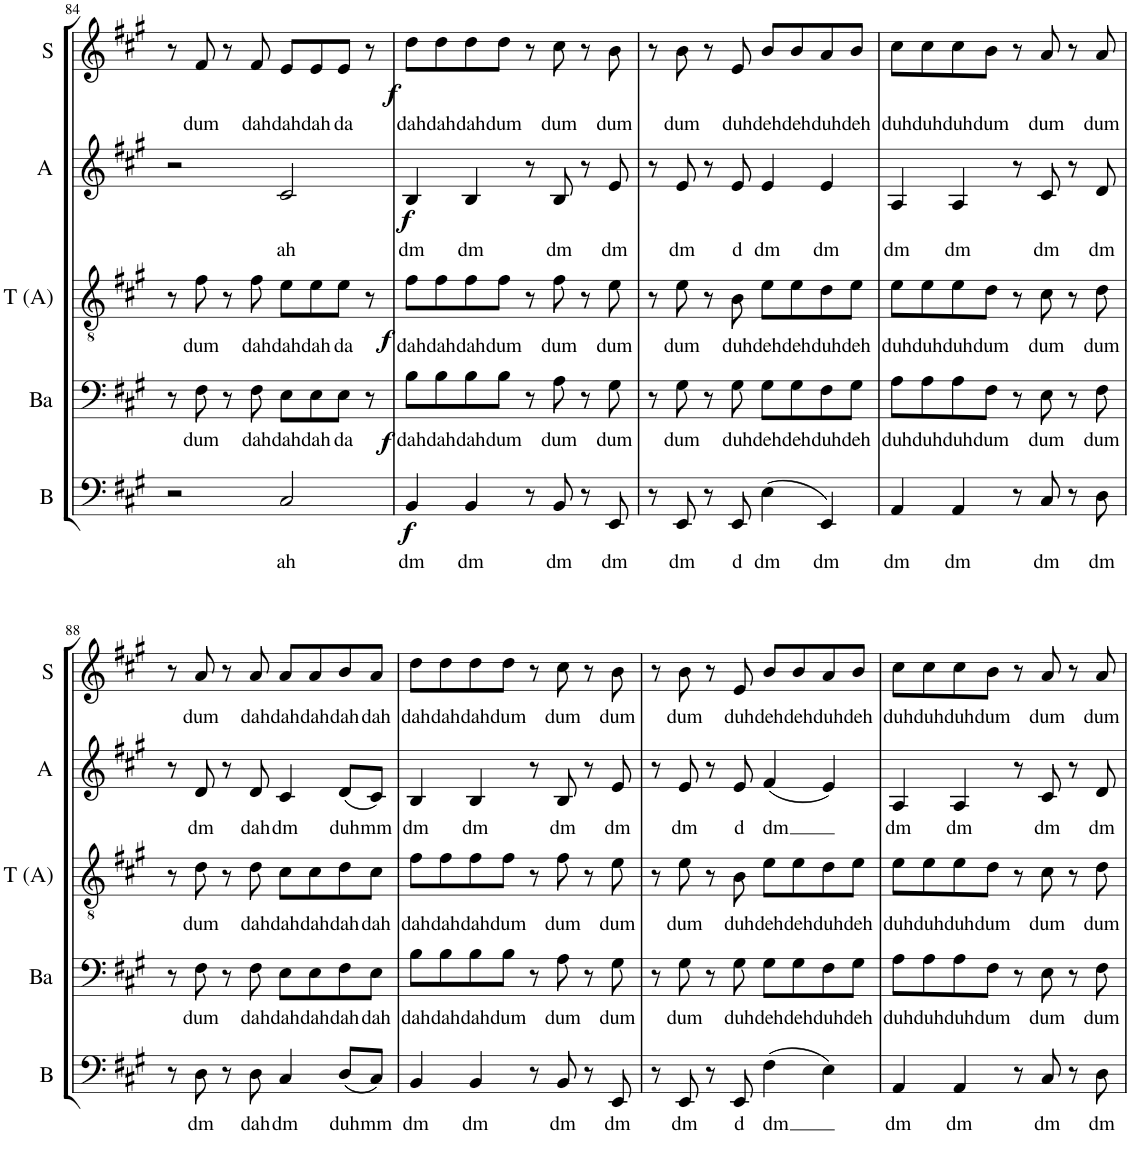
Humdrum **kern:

**kern	**text	**dynam	**kern	**text	**dynam	**kern	**text	**dynam	**kern	**text	**dynam	**kern	**text	**dynam
*part5	*part5	*part5	*part4	*part4	*part4	*part3	*part3	*part3	*part2	*part2	*part2	*part1	*part1	*part1
*staff5	*staff5	*staff5	*staff4	*staff4	*staff4	*staff3	*staff3	*staff3	*staff2	*staff2	*staff2	*staff1	*staff1	*staff1
*I"Bas	*	*	*I"Bariton	*	*	*I"Tenor (Alt)	*	*	*I"Alt	*	*	*I"Sopraan	*	*
*I'B	*	*	*I'Ba	*	*	*I'T (A)	*	*	*I'A	*	*	*I'S	*	*
!!LO:PB:g=z
*clefF4	*	*	*clefF4	*	*	*clefGv2	*	*	*clefG2	*	*	*clefG2	*	*
*k[f#c#g#]	*	*	*k[f#c#g#]	*	*	*k[f#c#g#]	*	*	*k[f#c#g#]	*	*	*k[f#c#g#]	*	*
*M4/4	*	*	*M4/4	*	*	*M4/4	*	*	*M4/4	*	*	*M4/4	*	*
=84	=84	=84	=84	=84	=84	=84	=84	=84	=84	=84	=84	=84	=84	=84
2r	.	.	8r	.	.	8r	.	.	2r	.	.	8r	.	.
!	!	!	!	!LO:LY:b	!	!	!LO:LY:b	!	!	!	!	!	!LO:LY:b	!
.	.	.	8F#\	dum	.	8f#\	dum	.	.	.	.	8f#/	dum	.
.	.	.	8r	.	.	8r	.	.	.	.	.	8r	.	.
!	!	!	!	!LO:LY:b	!	!	!LO:LY:b	!	!	!	!	!	!LO:LY:b	!
.	.	.	8F#\	dah	.	8f#\	dah	.	.	.	.	8f#/	dah	.
!	!LO:LY:b	!LO:DY:b	!	!LO:LY:b	!	!	!LO:LY:b	!	!	!LO:LY:b	!LO:DY:b	!	!LO:LY:b	!
2C#/	ah	f	8E\L	dah	.	8e\L	dah	.	2c#/	ah	f	8e/L	dah	.
!	!	!	!	!LO:LY:b	!	!	!LO:LY:b	!	!	!	!	!	!LO:LY:b	!
.	.	.	8E\	dah	.	8e\	dah	.	.	.	.	8e/	dah	.
!	!	!	!	!LO:LY:b	!	!	!LO:LY:b	!	!	!	!	!	!LO:LY:b	!
.	.	.	8E\J	da	.	8e\J	da	.	.	.	.	8e/J	da	.
!	!	!	!	!	!LO:DY:b	!	!	!LO:DY:b	!	!	!	!	!	!LO:DY:b
.	.	.	8r	.	f	8r	.	f	.	.	.	8r	.	f
=85	=85	=85	=85	=85	=85	=85	=85	=85	=85	=85	=85	=85	=85	=85
!	!LO:LY:b	!	!	!LO:LY:b	!	!	!LO:LY:b	!	!	!LO:LY:b	!	!	!LO:LY:b	!
4BB/	dm	.	8B\L	dah	.	8f#\L	dah	.	4B/	dm	.	8dd\L	dah	.
!	!	!	!	!LO:LY:b	!	!	!LO:LY:b	!	!	!	!	!	!LO:LY:b	!
.	.	.	8B\	dah	.	8f#\	dah	.	.	.	.	8dd\	dah	.
!	!LO:LY:b	!	!	!LO:LY:b	!	!	!LO:LY:b	!	!	!LO:LY:b	!	!	!LO:LY:b	!
4BB/	dm	.	8B\	dah	.	8f#\	dah	.	4B/	dm	.	8dd\	dah	.
!	!	!	!	!LO:LY:b	!	!	!LO:LY:b	!	!	!	!	!	!LO:LY:b	!
.	.	.	8B\J	dum	.	8f#\J	dum	.	.	.	.	8dd\J	dum	.
8r	.	.	8r	.	.	8r	.	.	8r	.	.	8r	.	.
!	!LO:LY:b	!	!	!LO:LY:b	!	!	!LO:LY:b	!	!	!LO:LY:b	!	!	!LO:LY:b	!
8BB/	dm	.	8A\	dum	.	8f#\	dum	.	8B/	dm	.	8cc#\	dum	.
8r	.	.	8r	.	.	8r	.	.	8r	.	.	8r	.	.
!	!LO:LY:b	!	!	!LO:LY:b	!	!	!LO:LY:b	!	!	!LO:LY:b	!	!	!LO:LY:b	!
8EE/	dm	.	8G#\	dum	.	8e\	dum	.	8e/	dm	.	8b\	dum	.
=86	=86	=86	=86	=86	=86	=86	=86	=86	=86	=86	=86	=86	=86	=86
8r	.	.	8r	.	.	8r	.	.	8r	.	.	8r	.	.
!	!LO:LY:b	!	!	!LO:LY:b	!	!	!LO:LY:b	!	!	!LO:LY:b	!	!	!LO:LY:b	!
8EE/	dm	.	8G#\	dum	.	8e\	dum	.	8e/	dm	.	8b\	dum	.
8r	.	.	8r	.	.	8r	.	.	8r	.	.	8r	.	.
!	!LO:LY:b	!	!	!LO:LY:b	!	!	!LO:LY:b	!	!	!LO:LY:b	!	!	!LO:LY:b	!
8EE/	d	.	8G#\	duh	.	8B\	duh	.	8e/	d	.	8e/	duh	.
!	!LO:LY:b	!	!	!LO:LY:b	!	!	!LO:LY:b	!	!	!LO:LY:b	!	!	!LO:LY:b	!
(4E\	dm	.	8G#\L	deh	.	8e\L	deh	.	4e/	dm	.	8b/L	deh	.
!	!	!	!	!LO:LY:b	!	!	!LO:LY:b	!	!	!	!	!	!LO:LY:b	!
.	.	.	8G#\	deh	.	8e\	deh	.	.	.	.	8b/	deh	.
!	!LO:LY:b	!	!	!LO:LY:b	!	!	!LO:LY:b	!	!	!LO:LY:b	!	!	!LO:LY:b	!
4EE/)	dm	.	8F#\	duh	.	8d\	duh	.	4e/	dm	.	8a/	duh	.
!	!	!	!	!LO:LY:b	!	!	!LO:LY:b	!	!	!	!	!	!LO:LY:b	!
.	.	.	8G#\J	deh	.	8e\J	deh	.	.	.	.	8b/J	deh	.
=87	=87	=87	=87	=87	=87	=87	=87	=87	=87	=87	=87	=87	=87	=87
!	!LO:LY:b	!	!	!LO:LY:b	!	!	!LO:LY:b	!	!	!LO:LY:b	!	!	!LO:LY:b	!
4AA/	dm	.	8A\L	duh	.	8e\L	duh	.	4A/	dm	.	8cc#\L	duh	.
!	!	!	!	!LO:LY:b	!	!	!LO:LY:b	!	!	!	!	!	!LO:LY:b	!
.	.	.	8A\	duh	.	8e\	duh	.	.	.	.	8cc#\	duh	.
!	!LO:LY:b	!	!	!LO:LY:b	!	!	!LO:LY:b	!	!	!LO:LY:b	!	!	!LO:LY:b	!
4AA/	dm	.	8A\	duh	.	8e\	duh	.	4A/	dm	.	8cc#\	duh	.
!	!	!	!	!LO:LY:b	!	!	!LO:LY:b	!	!	!	!	!	!LO:LY:b	!
.	.	.	8F#\J	dum	.	8d\J	dum	.	.	.	.	8b\J	dum	.
8r	.	.	8r	.	.	8r	.	.	8r	.	.	8r	.	.
!	!LO:LY:b	!	!	!LO:LY:b	!	!	!LO:LY:b	!	!	!LO:LY:b	!	!	!LO:LY:b	!
8C#/	dm	.	8E\	dum	.	8c#\	dum	.	8c#/	dm	.	8a/	dum	.
8r	.	.	8r	.	.	8r	.	.	8r	.	.	8r	.	.
!	!LO:LY:b	!	!	!LO:LY:b	!	!	!LO:LY:b	!	!	!LO:LY:b	!	!	!LO:LY:b	!
8D\	dm	.	8F#\	dum	.	8d\	dum	.	8d/	dm	.	8a/	dum	.
!!LO:LB:g=z
=88	=88	=88	=88	=88	=88	=88	=88	=88	=88	=88	=88	=88	=88	=88
8r	.	.	8r	.	.	8r	.	.	8r	.	.	8r	.	.
!	!LO:LY:b	!	!	!LO:LY:b	!	!	!LO:LY:b	!	!	!LO:LY:b	!	!	!LO:LY:b	!
8D\	dm	.	8F#\	dum	.	8d\	dum	.	8d/	dm	.	8a/	dum	.
8r	.	.	8r	.	.	8r	.	.	8r	.	.	8r	.	.
!	!LO:LY:b	!	!	!LO:LY:b	!	!	!LO:LY:b	!	!	!LO:LY:b	!	!	!LO:LY:b	!
8D\	dah	.	8F#\	dah	.	8d\	dah	.	8d/	dah	.	8a/	dah	.
!	!LO:LY:b	!	!	!LO:LY:b	!	!	!LO:LY:b	!	!	!LO:LY:b	!	!	!LO:LY:b	!
4C#/	dm	.	8E\L	dah	.	8c#\L	dah	.	4c#/	dm	.	8a/L	dah	.
!	!	!	!	!LO:LY:b	!	!	!LO:LY:b	!	!	!	!	!	!LO:LY:b	!
.	.	.	8E\	dah	.	8c#\	dah	.	.	.	.	8a/	dah	.
!	!LO:LY:b	!	!	!LO:LY:b	!	!	!LO:LY:b	!	!	!LO:LY:b	!	!	!LO:LY:b	!
(8D/L	duh	.	8F#\	dah	.	8d\	dah	.	(8d/L	duh	.	8b/	dah	.
!	!LO:LY:b	!	!	!LO:LY:b	!	!	!LO:LY:b	!	!	!LO:LY:b	!	!	!LO:LY:b	!
8C#/J)	mm	.	8E\J	dah	.	8c#\J	dah	.	8c#/J)	mm	.	8a/J	dah	.
=89	=89	=89	=89	=89	=89	=89	=89	=89	=89	=89	=89	=89	=89	=89
!	!LO:LY:b	!	!	!LO:LY:b	!	!	!LO:LY:b	!	!	!LO:LY:b	!	!	!LO:LY:b	!
4BB/	dm	.	8B\L	dah	.	8f#\L	dah	.	4B/	dm	.	8dd\L	dah	.
!	!	!	!	!LO:LY:b	!	!	!LO:LY:b	!	!	!	!	!	!LO:LY:b	!
.	.	.	8B\	dah	.	8f#\	dah	.	.	.	.	8dd\	dah	.
!	!LO:LY:b	!	!	!LO:LY:b	!	!	!LO:LY:b	!	!	!LO:LY:b	!	!	!LO:LY:b	!
4BB/	dm	.	8B\	dah	.	8f#\	dah	.	4B/	dm	.	8dd\	dah	.
!	!	!	!	!LO:LY:b	!	!	!LO:LY:b	!	!	!	!	!	!LO:LY:b	!
.	.	.	8B\J	dum	.	8f#\J	dum	.	.	.	.	8dd\J	dum	.
8r	.	.	8r	.	.	8r	.	.	8r	.	.	8r	.	.
!	!LO:LY:b	!	!	!LO:LY:b	!	!	!LO:LY:b	!	!	!LO:LY:b	!	!	!LO:LY:b	!
8BB/	dm	.	8A\	dum	.	8f#\	dum	.	8B/	dm	.	8cc#\	dum	.
8r	.	.	8r	.	.	8r	.	.	8r	.	.	8r	.	.
!	!LO:LY:b	!	!	!LO:LY:b	!	!	!LO:LY:b	!	!	!LO:LY:b	!	!	!LO:LY:b	!
8EE/	dm	.	8G#\	dum	.	8e\	dum	.	8e/	dm	.	8b\	dum	.
=90	=90	=90	=90	=90	=90	=90	=90	=90	=90	=90	=90	=90	=90	=90
8r	.	.	8r	.	.	8r	.	.	8r	.	.	8r	.	.
!	!LO:LY:b	!	!	!LO:LY:b	!	!	!LO:LY:b	!	!	!LO:LY:b	!	!	!LO:LY:b	!
8EE/	dm	.	8G#\	dum	.	8e\	dum	.	8e/	dm	.	8b\	dum	.
8r	.	.	8r	.	.	8r	.	.	8r	.	.	8r	.	.
!	!LO:LY:b	!	!	!LO:LY:b	!	!	!LO:LY:b	!	!	!LO:LY:b	!	!	!LO:LY:b	!
8EE/	d	.	8G#\	duh	.	8B\	duh	.	8e/	d	.	8e/	duh	.
!	!LO:LY:b	!	!	!LO:LY:b	!	!	!LO:LY:b	!	!	!LO:LY:b	!	!	!LO:LY:b	!
(4F#\	dm	.	8G#\L	deh	.	8e\L	deh	.	(4f#/	dm	.	8b/L	deh	.
!	!	!	!	!LO:LY:b	!	!	!LO:LY:b	!	!	!	!	!	!LO:LY:b	!
.	.	.	8G#\	deh	.	8e\	deh	.	.	.	.	8b/	deh	.
!	!	!	!	!LO:LY:b	!	!	!LO:LY:b	!	!	!	!	!	!LO:LY:b	!
4E\)	.	.	8F#\	duh	.	8d\	duh	.	4e/)	.	.	8a/	duh	.
!	!	!	!	!LO:LY:b	!	!	!LO:LY:b	!	!	!	!	!	!LO:LY:b	!
.	.	.	8G#\J	deh	.	8e\J	deh	.	.	.	.	8b/J	deh	.
=91	=91	=91	=91	=91	=91	=91	=91	=91	=91	=91	=91	=91	=91	=91
!	!LO:LY:b	!	!	!LO:LY:b	!	!	!LO:LY:b	!	!	!LO:LY:b	!	!	!LO:LY:b	!
4AA/	dm	.	8A\L	duh	.	8e\L	duh	.	4A/	dm	.	8cc#\L	duh	.
!	!	!	!	!LO:LY:b	!	!	!LO:LY:b	!	!	!	!	!	!LO:LY:b	!
.	.	.	8A\	duh	.	8e\	duh	.	.	.	.	8cc#\	duh	.
!	!LO:LY:b	!	!	!LO:LY:b	!	!	!LO:LY:b	!	!	!LO:LY:b	!	!	!LO:LY:b	!
4AA/	dm	.	8A\	duh	.	8e\	duh	.	4A/	dm	.	8cc#\	duh	.
!	!	!	!	!LO:LY:b	!	!	!LO:LY:b	!	!	!	!	!	!LO:LY:b	!
.	.	.	8F#\J	dum	.	8d\J	dum	.	.	.	.	8b\J	dum	.
8r	.	.	8r	.	.	8r	.	.	8r	.	.	8r	.	.
!	!LO:LY:b	!	!	!LO:LY:b	!	!	!LO:LY:b	!	!	!LO:LY:b	!	!	!LO:LY:b	!
8C#/	dm	.	8E\	dum	.	8c#\	dum	.	8c#/	dm	.	8a/	dum	.
8r	.	.	8r	.	.	8r	.	.	8r	.	.	8r	.	.
!	!LO:LY:b	!	!	!LO:LY:b	!	!	!LO:LY:b	!	!	!LO:LY:b	!	!	!LO:LY:b	!
8D\	dm	.	8F#\	dum	.	8d\	dum	.	8d/	dm	.	8a/	dum	.
=	=	=	=	=	=	=	=	=	=	=	=	=	=	=
*-	*-	*-	*-	*-	*-	*-	*-	*-	*-	*-	*-	*-	*-	*-
